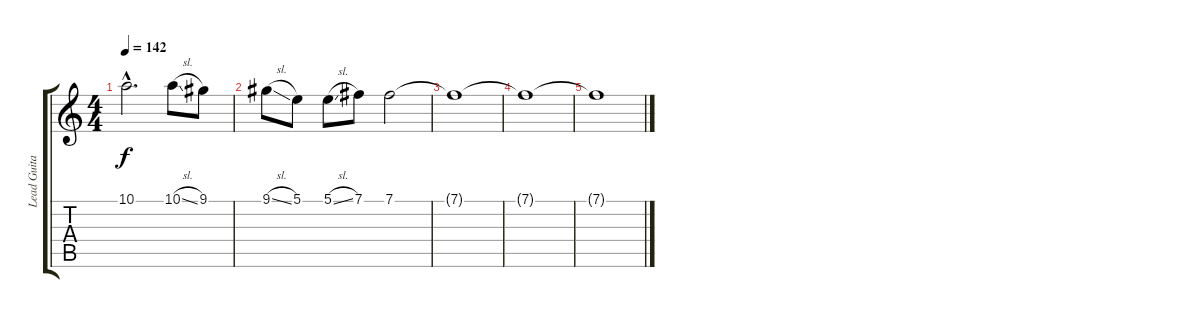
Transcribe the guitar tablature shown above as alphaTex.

\track ("Lead Guitar 1" "Lead Guita") {instrument distortionguitar}
\staff {score tabs}
\tuning (B3 Gb3 D3 A2 E2 B1) {hide}
\ts (4 4)
\tempo 142
\clef g2
\ks c
10.1{hac}.2{d dy f} 10.1{sl}.8 9.1.8 |
9.1{sl}.8 5.1.8 5.1{sl}.8 7.1.8 7.1.2 |
7.1{t}.1 |
7.1{t}.1 |
7.1{t}.1
